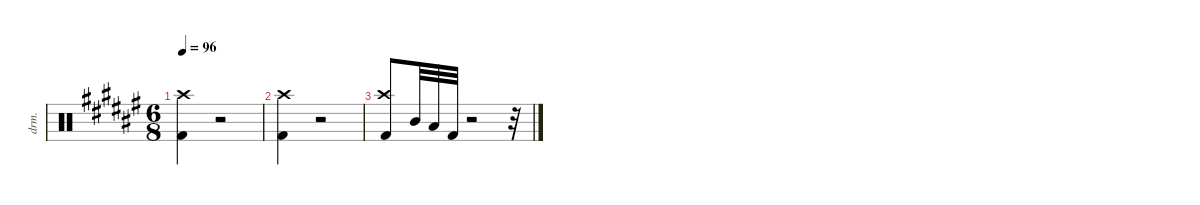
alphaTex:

\defaultSystemsLayout 4
\hideDynamics
\bracketExtendMode nobrackets
\otherSystemsTrackNameOrientation horizontal
\track ("Drumkit" "drm.") {instrument percussion}
\staff {score}
\articulation defaults
\ts (6 8)
\tempo 96
\clef neutral
\ks f#
("Kick (hit) 2"{acc forcenatural} "Crash high (hit)"{acc #}).4{dy ff beam Down} r.2{beam Down} |
("Kick (hit) 2"{acc forcenatural} "Crash high (hit)"{acc #}).4{beam Down} r.2{beam Down} |
("Kick (hit) 2"{acc forcenatural} "Crash high (hit)"{acc #}).8{beam Up} "Mid Tom (hit)"{acc forcenatural}.32{beam Up} "Low Tom (hit)"{acc forcenatural}.32{beam Up} "Kick (hit) 2"{acc forcenatural}.32{beam Up} r.2{beam Up} r.32{beam Up}
